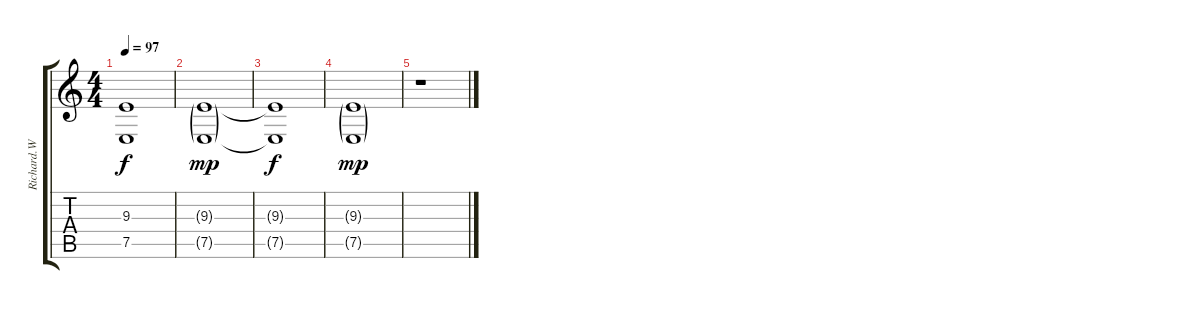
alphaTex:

\track ("Richard.W" "Richard.W") {instrument drawbarorgan bank 255}
\staff {score tabs}
\tuning (E4 B3 G3 D3 A2 E2) {hide}
\ts (4 4)
\tempo 97
\clef g2
\ks c
(9.3{t} 7.5{t}).1{dy f} |
(9.3{g} 7.5{g}).1{dy mp} |
(9.3{t} 7.5{t}).1{dy f} |
(9.3{g} 7.5{g}).1{dy mp} |
r.1
